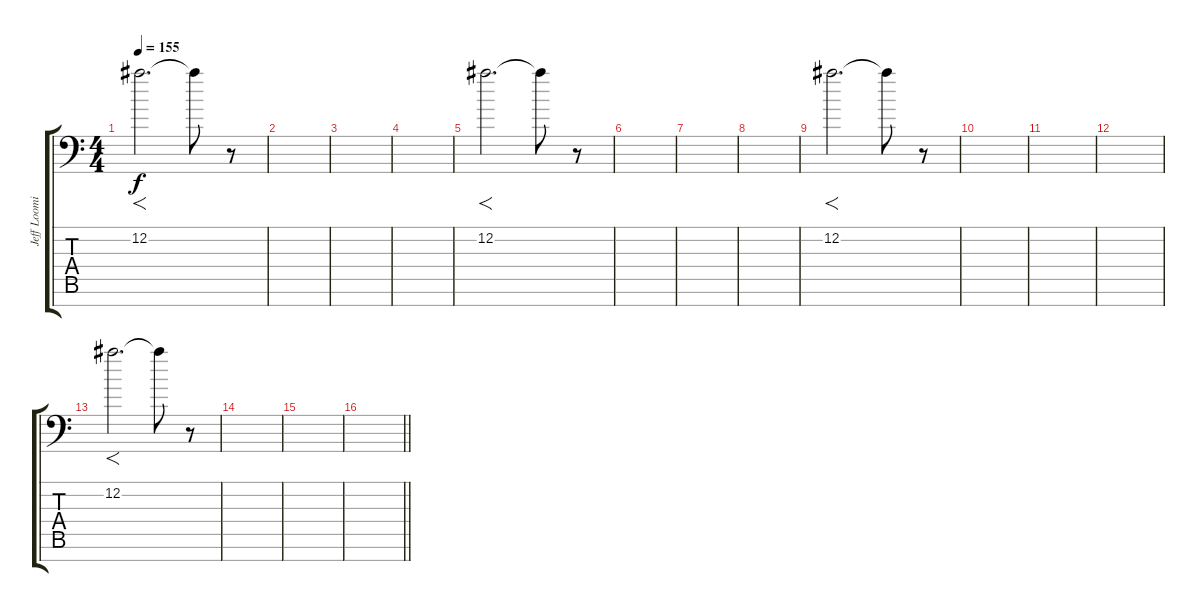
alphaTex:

\track ("Jeff Loomis" "Jeff Loomi") {instrument distortionguitar}
\staff {score tabs}
\tuning (Eb4 Bb3 Gb3 Db3 Ab2 Eb2 Bb1) {hide}
\ts (4 4)
\tempo 155
\clef f4
\ks c
12.2.2{f d dy f instrument distortionguitar} 12.2{t}.8 r.8 |
|
|
|
12.2.2{f d} 12.2{t}.8 r.8 |
|
|
|
12.2.2{f d} 12.2{t}.8 r.8 |
|
|
|
12.2.2{f d} 12.2{t}.8 r.8 |
|
|
\barLineRight lightlight
